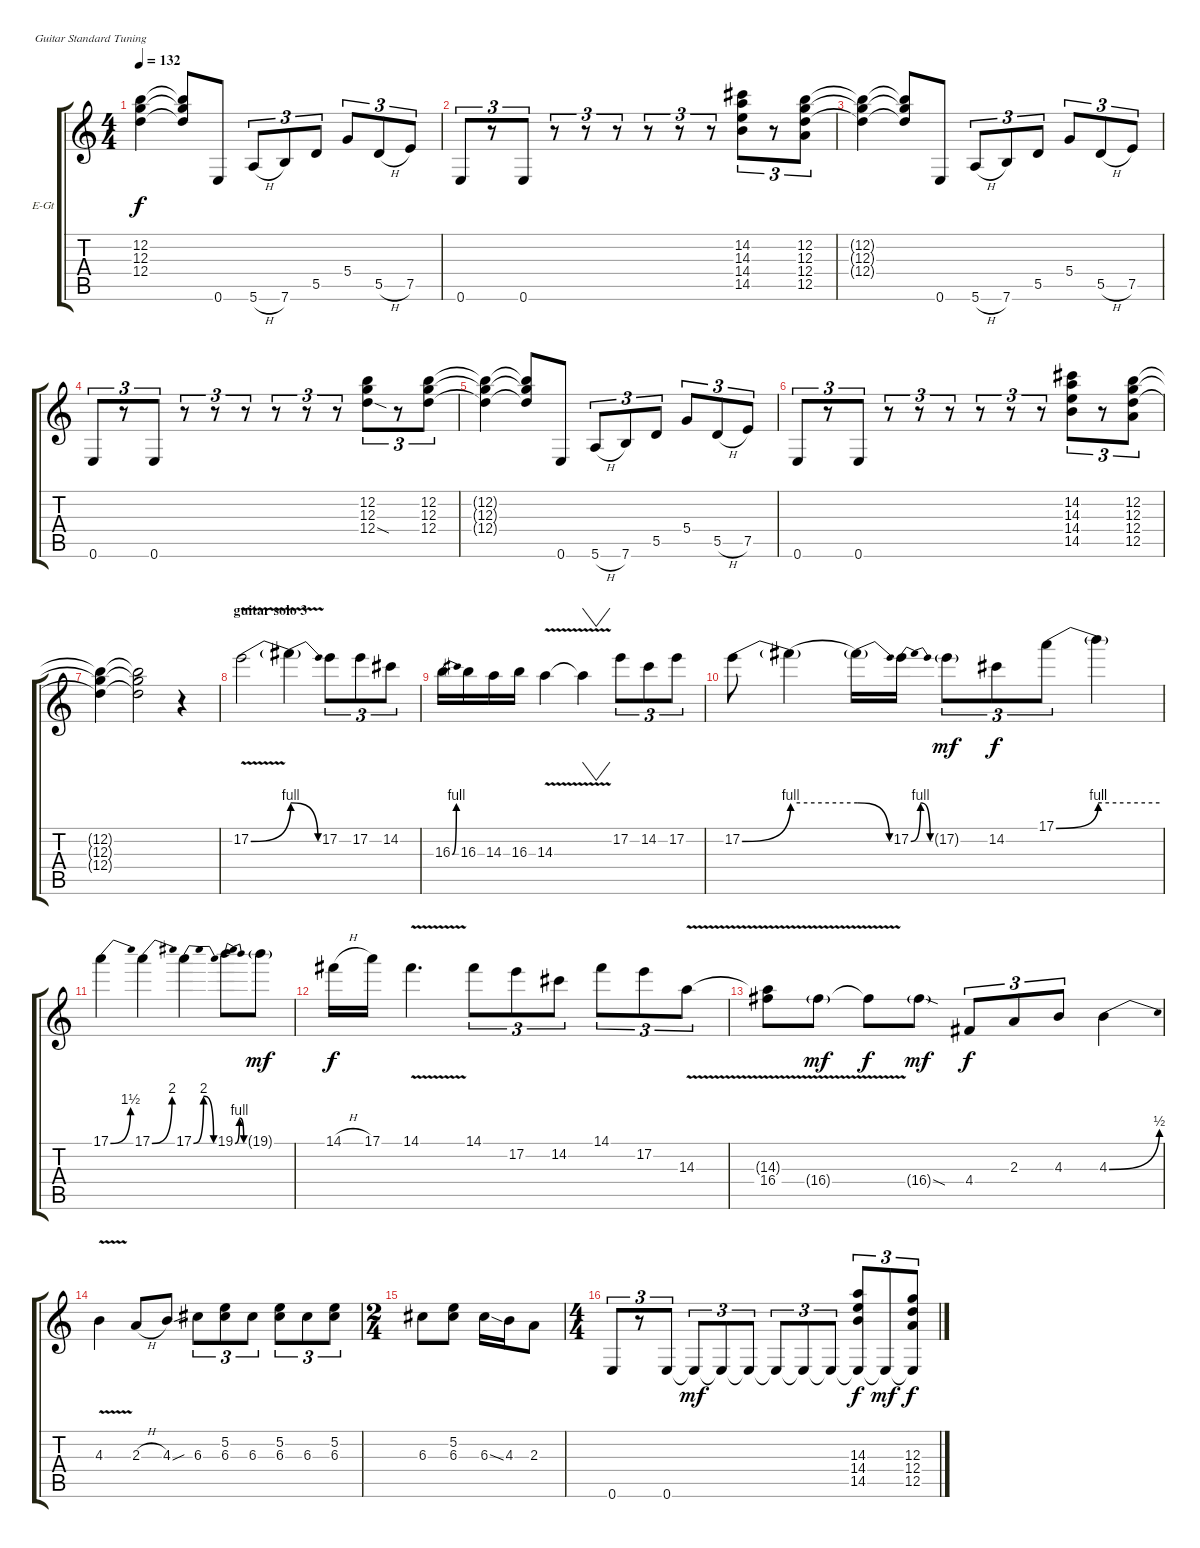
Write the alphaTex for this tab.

\bracketExtendMode groupsimilarinstruments
\firstSystemTrackNameOrientation horizontal
\otherSystemsTrackNameOrientation horizontal
\track ("rhythm guitar" "E-Gt") {multiBarRest instrument electricguitarmuted}
\staff {score tabs}
\tuning (E4 B3 G3 D3 A2 E2)
\ts (4 4)
\tempo 132
\clef g2
\ks c
(12.2{t} 12.3{t} 12.4{t}).4{dy f} (12.2{t} 12.3{t} 12.4{t}).8 0.6.8 5.6{h}.8{tu (3 2)} 7.6.8{tu (3 2)} 5.5.8{tu (3 2)} 5.4.8{tu (3 2)} 5.5{h}.8{tu (3 2)} 7.5.8{tu (3 2)} |
0.6.8{tu (3 2)} r.8{tu (3 2)} 0.6.8{tu (3 2)} r.8{tu (3 2)} r.8{tu (3 2)} r.8{tu (3 2)} r.8{tu (3 2)} r.8{tu (3 2)} r.8{tu (3 2)} (14.2 14.3 14.4 14.5).8{tu (3 2)} r.8{tu (3 2)} (12.2 12.3 12.4 12.5).8{tu (3 2)} |
(12.2{t} 12.3{t} 12.4{t}).4 (12.2{t} 12.3{t} 12.4{t}).8 0.6.8 5.6{h}.8{tu (3 2)} 7.6.8{tu (3 2)} 5.5.8{tu (3 2)} 5.4.8{tu (3 2)} 5.5{h}.8{tu (3 2)} 7.5.8{tu (3 2)} |
0.6.8{tu (3 2) txt " "} r.8{tu (3 2)} 0.6.8{tu (3 2)} r.8{tu (3 2)} r.8{tu (3 2)} r.8{tu (3 2)} r.8{tu (3 2)} r.8{tu (3 2)} r.8{tu (3 2)} (12.2 12.3 12.4{sod}).8{tu (3 2)} r.8{tu (3 2)} (12.2 12.3 12.4).8{tu (3 2)} |
(12.2{t} 12.3{t} 12.4{t}).4 (12.2{t} 12.3{t} 12.4{t}).8 0.6.8 5.6{h}.8{tu (3 2)} 7.6.8{tu (3 2)} 5.5.8{tu (3 2)} 5.4.8{tu (3 2)} 5.5{h}.8{tu (3 2)} 7.5.8{tu (3 2)} |
0.6.8{tu (3 2)} r.8{tu (3 2)} 0.6.8{tu (3 2)} r.8{tu (3 2)} r.8{tu (3 2)} r.8{tu (3 2)} r.8{tu (3 2)} r.8{tu (3 2)} r.8{tu (3 2)} (14.2 14.3 14.4 14.5).8{tu (3 2)} r.8{tu (3 2)} (12.2 12.3 12.4 12.5).8{tu (3 2)} |
(12.2{t} 12.3{t} 12.4{t}).4 (12.2{t} 12.3{t} 12.4{t}).2 r.4 |
\section ("" "guitar solo 3")
17.2{be (bend 0 0 60 4) v}.2 17.2{be (release 0 4 60 0) t}.4 17.2.8{tu (3 2)} 17.2.8{tu (3 2)} 14.2.8{tu (3 2)} |
16.3{be (bend 0 0 60 4)}.16 16.3.16 14.3.16 16.3.16 14.3{v}.4 14.3{t}.4{vw} 17.2.8{tu (3 2)} 14.2.8{tu (3 2)} 17.2.8{tu (3 2)} |
17.2{be (bend 0 0 60 4)}.8 17.2{be (hold 0 4 60 4) t}.4 17.2{be (release 0 4 60 0) t}.16 17.2{be (bendrelease 0 0 30 4 30 4 60 0)}.16 17.2{g}.8{tu (3 2) dy mf} 14.2.8{tu (3 2) dy f} 17.1{be (bend 0 0 60 4)}.8{tu (3 2)} 17.1{be (hold 0 4 60 4) t}.4 |
17.1{be (bend 0 0 60 6)}.4 17.1{be (bend 0 0 60 8)}.4 17.1{be (bendrelease 0 0 30 8 30 8 60 0)}.4 19.1{be (bendrelease 0 0 30 4 30 4 60 0)}.8 19.1{g}.8{dy mf} |
14.1{h}.16{dy f} 17.1.16 14.1{v}.4{d} 14.1.8{tu (3 2)} 17.2.8{tu (3 2)} 14.2.8{tu (3 2)} 14.1.8{tu (3 2)} 17.2.8{tu (3 2)} 14.3{v}.8{tu (3 2)} |
(14.3{v t} 16.4).8 16.4{v g}.8{dy mf} 16.4{v t}.8{dy f} 16.4{sod g}.8{dy mf} 4.4.8{tu (3 2) dy f} 2.3.8{tu (3 2)} 4.3.8{tu (3 2)} 4.3{be (bend 0 0 60 2)}.4 |
4.3{v}.4 2.3{h}.8 4.3{sou}.8 6.3.8{tu (3 2)} (5.2 6.3).8{tu (3 2)} 6.3.8{tu (3 2)} (5.2 6.3).8{tu (3 2)} 6.3.8{tu (3 2)} (5.2 6.3).8{tu (3 2)} |
\ts (2 4)
6.3.8 (5.2 6.3).8 6.3{ss}.16 4.3.16 2.3.8 |
\ts (4 4)
0.6.8{tu (3 2)} r.8{tu (3 2)} 0.6.8{tu (3 2)} 0.6{t}.8{tu (3 2) dy mf} 0.6{t}.8{tu (3 2)} 0.6{t}.8{tu (3 2)} 0.6{t}.8{tu (3 2)} 0.6{t}.8{tu (3 2)} 0.6{t}.8{tu (3 2)} (14.3 14.4 14.5 0.6{t}).8{tu (3 2) dy f} 0.6{t}.8{tu (3 2) dy mf} (12.3 12.4 12.5 0.6{t}).8{tu (3 2) dy f}
